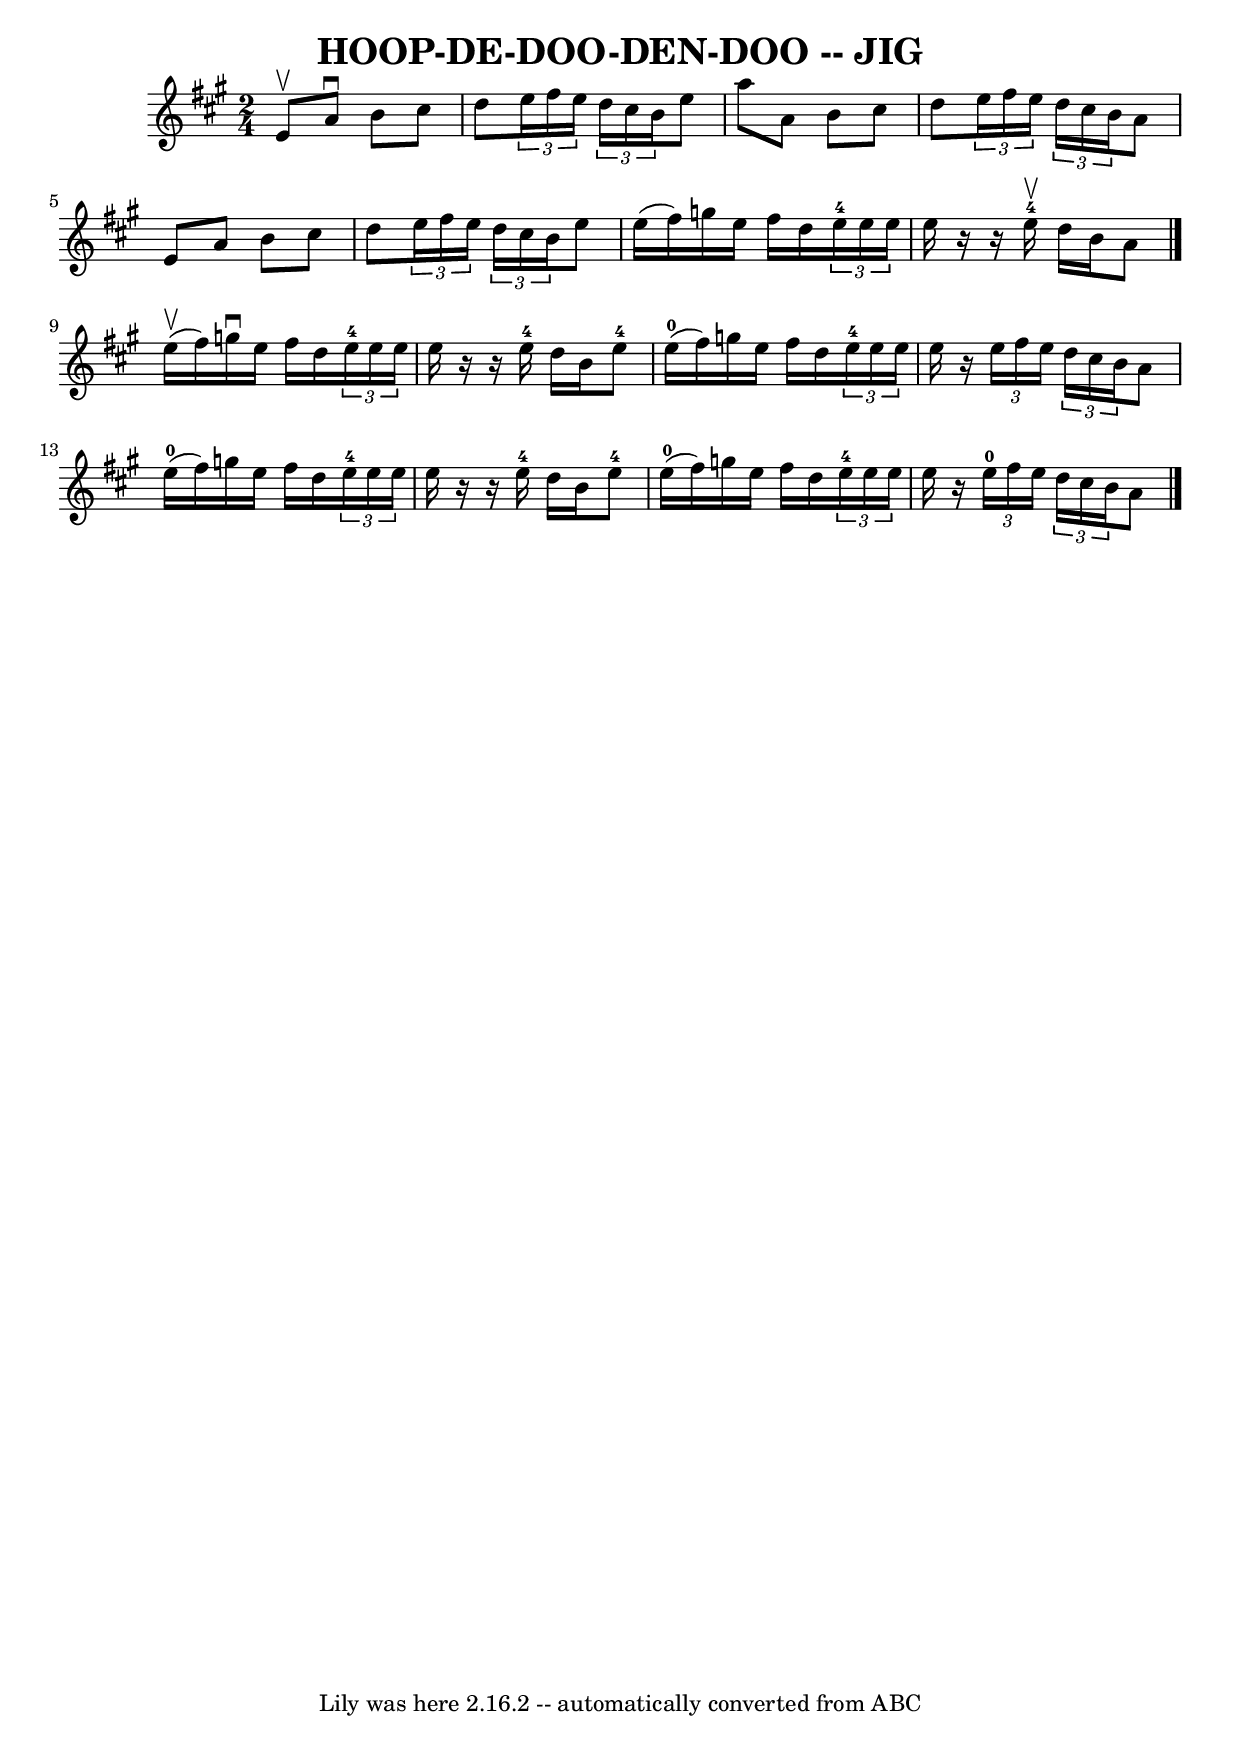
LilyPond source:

\version "2.16.2"
\include "Mammoth.ily"
\header {
  %% book = "Ryan's Mammoth Collection of Fiddle Tunes"
  crossRefNumber = "1"
  footnotes = ""
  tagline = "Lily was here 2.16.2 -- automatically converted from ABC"
  title = "HOOP-DE-DOO-DEN-DOO -- JIG"

}
voicedefault =  {


  \time 2/4 
  \key a \major
  e'8^\upbow       |
  a'8^\downbow b'8    
  cis''8 d''8    |
  \times 2/3 { e''16 fis''16 e''16  
	     }   
  \times 2/3 { d''16 cis''16 b'16  
	     } e''8 a''8    |
  a'8    
  b'8 cis''8 d''8    |
  \times 2/3 { e''16 fis''16 e''16  
	     } 
  \times 2/3 { d''16 cis''16 b'16  
	     } a'8 e'8        |
  a'8 
  b'8 cis''8 d''8    |
  \times 2/3 { e''16 fis''16 e''16 
	       
	     }   \times 2/3 { d''16 cis''16 b'16  
			    } e''8 e''16 (fis''16) 
  |
  g''16 e''16 fis''16 d''16    \times 2/3 { e''16-4  
					    e''16 e''16  
					  } e''16    r16   |
  r16 e''16-4^\upbow d''16  
  b'16 a'8    \bar "|." e''16 (^\upbow fis''16)       |
  
  g''16^\downbow e''16 fis''16 d''16    \times 2/3 { e''16-4   
						     e''16 e''16  
						   } e''16    r16   |
  r16 e''16-4 d''16 b'16  
  e''8-4 e''16-0(fis''16)       |
  g''16 e''16    
  fis''16 d''16    \times 2/3 { e''16-4 e''16 e''16  
			      } e''16    
  r16   |
  \times 2/3 { e''16 fis''16 e''16  
	     }   \times 2/3 {   
	       d''16 cis''16 b'16  
	     } a'8 e''16-0(fis''16)       |
  
  g''16 e''16 fis''16 d''16    \times 2/3 { e''16-4 e''16    
					    e''16  
					  } e''16    r16   |
  r16 e''16-4 d''16 b'16 e''8 
  -4 e''16-0(fis''16)       |
  g''16 e''16 fis''16   
  d''16    \times 2/3 { e''16-4 e''16 e''16  
		      } e''16    r16   
  |
  \times 2/3 { e''16-0 fis''16 e''16  
	     }   \times 2/3 {   
	       d''16 cis''16 b'16  
	     } a'8    \bar "|."   

}

\score{
  <<

    \context Staff="default"
    {
      \voicedefault 
      
    }

  >>
  \layout {
    
  }
  \midi {
  }

}
